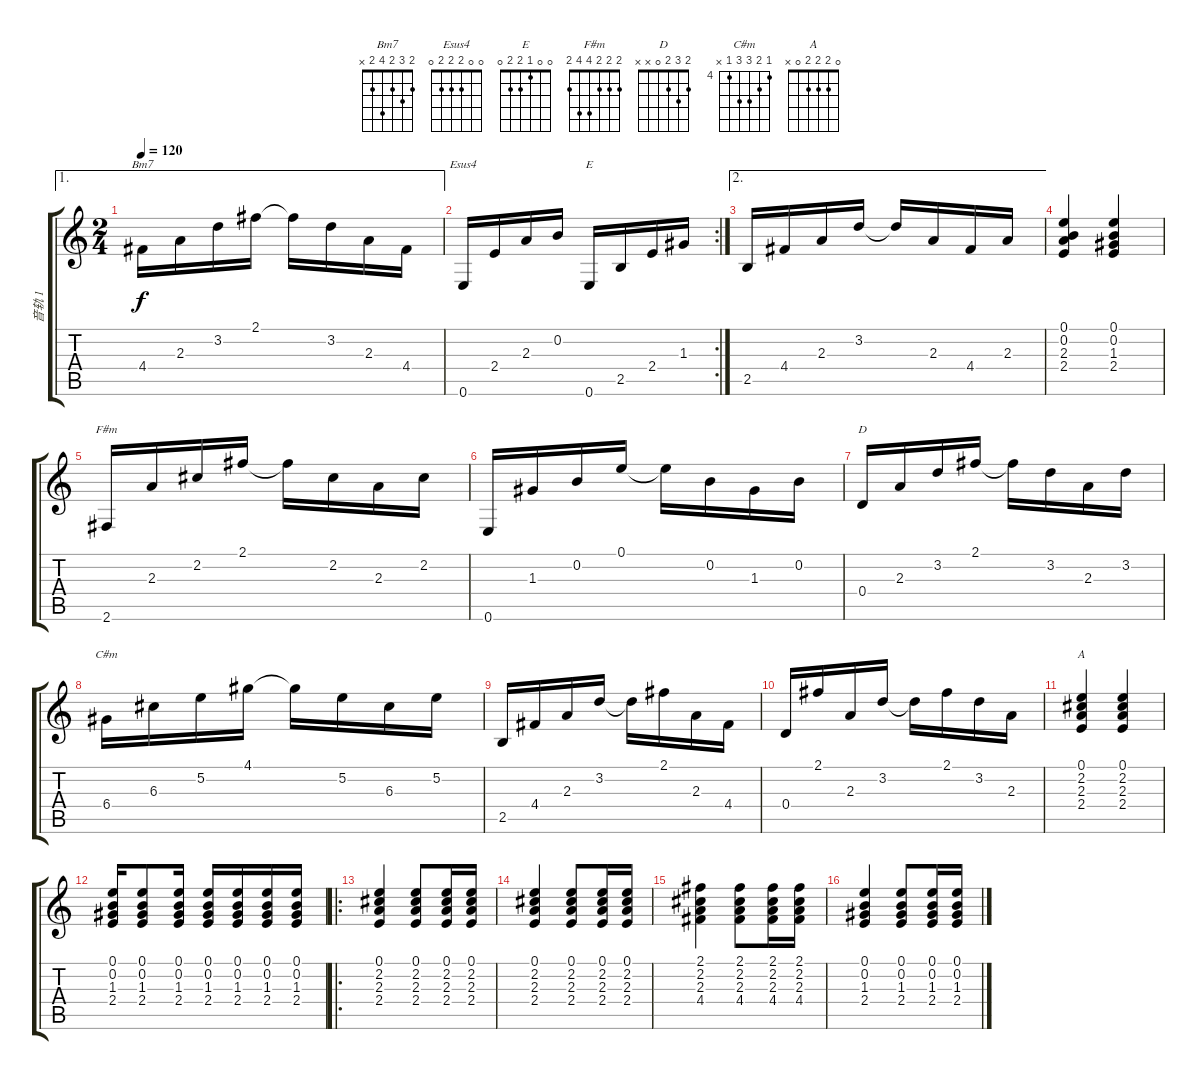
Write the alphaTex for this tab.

\track ("音轨 1" "音轨 1") {instrument acousticguitarsteel}
\staff {score tabs}
\tuning (E4 B3 G3 D3 A2 E2) {hide}
\chord ("Bm7" 2 3 2 4 2 x)
\chord ("Esus4" 0 0 2 2 2 0)
\chord ("E" 0 0 1 2 2 0)
\chord ("F#m" 2 2 2 4 4 2)
\chord ("D" 2 3 2 0 x x)
\chord ("C#m" 4 5 6 6 4 x) {firstfret 4}
\chord ("A" 0 2 2 2 0 x)
\ae 1
\ts (2 4)
\tempo 120
\clef g2
\ks c
4.4.16{ch "Bm7" dy f} 2.3.16 3.2.16 2.1.16 2.1{t}.16 3.2.16 2.3.16 4.4.16 |
\rc 2
0.6.16{ch "Esus4"} 2.4.16 2.3.16 0.2.16 0.6.16{ch "E"} 2.5.16 2.4.16 1.3.16 |
\ae 2
2.5.16 4.4.16 2.3.16 3.2.16 3.2{t}.16 2.3.16 4.4.16 2.3.16 |
(0.1 0.2 2.3 2.4).4 (0.1 0.2 1.3 2.4).4 |
2.6.16{ch "F#m"} 2.3.16 2.2.16 2.1.16 2.1{t}.16 2.2.16 2.3.16 2.2.16 |
0.6.16 1.3.16 0.2.16 0.1.16 0.1{t}.16 0.2.16 1.3.16 0.2.16 |
0.4.16{ch "D"} 2.3.16 3.2.16 2.1.16 2.1{t}.16 3.2.16 2.3.16 3.2.16 |
6.4.16{ch "C#m"} 6.3.16 5.2.16 4.1.16 4.1{t}.16 5.2.16 6.3.16 5.2.16 |
2.5.16 4.4.16 2.3.16 3.2.16 3.2{t}.16 2.1.16 2.3.16 4.4.16 |
0.4.16 2.1.16 2.3.16 3.2.16 3.2{t}.16 2.1.16 3.2.16 2.3.16 |
(0.1 2.2 2.3 2.4).4{ch "A"} (0.1 2.2 2.3 2.4).4 |
(0.1 0.2 1.3 2.4).16 (0.1 0.2 1.3 2.4).8 (0.1 0.2 1.3 2.4).16 (0.1 0.2 1.3 2.4).16 (0.1 0.2 1.3 2.4).16 (0.1 0.2 1.3 2.4).16 (0.1 0.2 1.3 2.4).16 |
\ro
(0.1 2.2 2.3 2.4).4 (0.1 2.2 2.3 2.4).8 (0.1 2.2 2.3 2.4).16 (0.1 2.2 2.3 2.4).16 |
(0.1 2.2 2.3 2.4).4 (0.1 2.2 2.3 2.4).8 (0.1 2.2 2.3 2.4).16 (0.1 2.2 2.3 2.4).16 |
(2.1 2.2 2.3 4.4).4 (2.1 2.2 2.3 4.4).8 (2.1 2.2 2.3 4.4).16 (2.1 2.2 2.3 4.4).16 |
(0.1 0.2 1.3 2.4).4 (0.1 0.2 1.3 2.4).8 (0.1 0.2 1.3 2.4).16 (0.1 0.2 1.3 2.4).16
